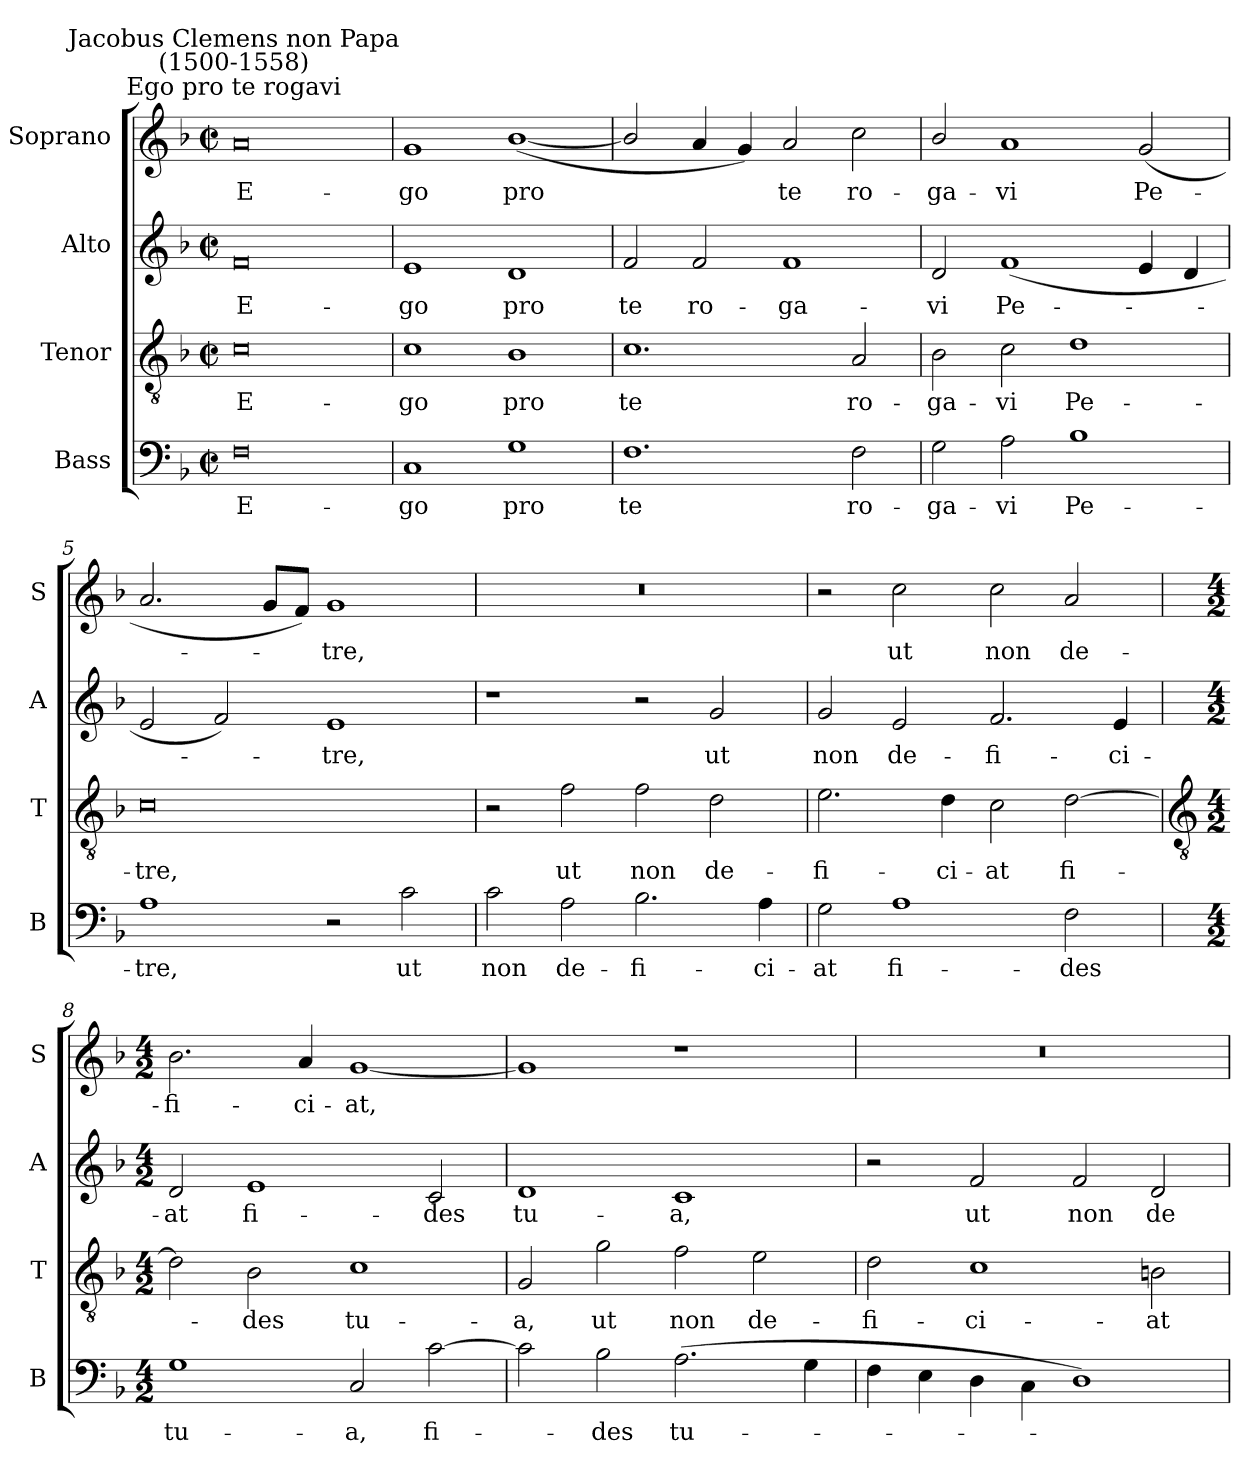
**kern	**text	**kern	**text	**kern	**text	**kern	**text
*part4	*part4	*part3	*part3	*part2	*part2	*part1	*part1
*staff4	*staff4	*staff3	*staff3	*staff2	*staff2	*staff1	*staff1
*I"Bass	*	*I"Tenor	*	*I"Alto	*	*I"Soprano	*
*I'B	*	*I'T	*	*I'A	*	*I'S	*
*clefF4	*	*clefGv2	*	*clefG2	*	*clefG2	*
*k[b-]	*	*k[b-]	*	*k[b-]	*	*k[b-]	*
*F:	*	*F:	*	*F:	*	*F:	*
*M4/2	*	*M4/2	*	*M4/2	*	*M4/2	*
*met(c|)	*	*met(c|)	*	*met(c|)	*	*met(c|)	*
=1	=1	=1	=1	=1	=1	=1	=1
!	!	!	!	!	!	!LO:TX:a:cj:t=Ego pro te rogavi	!
!	!	!	!	!	!	!LO:TX:a:cj:t=Jacobus Clemens non Papa\n(1500-1558)	!
!	!LO:LY:b	!	!LO:LY:b	!	!LO:LY:b	!	!LO:LY:b
0F	E-	0c	E-	0f	E-	0a	E-
=2	=2	=2	=2	=2	=2	=2	=2
!	!LO:LY:b	!	!LO:LY:b	!	!LO:LY:b	!	!LO:LY:b
1C	-go	1c	-go	1e	-go	1g	-go
!	!LO:LY:b	!	!LO:LY:b	!	!LO:LY:b	!	!LO:LY:b
1G	pro	1B-	pro	1d	pro	(<[1b-/	pro
=3	=3	=3	=3	=3	=3	=3	=3
!	!LO:LY:b	!	!LO:LY:b	!	!LO:LY:b	!	!
1.F	te	1.c	te	2f	te	2b-/]	.
!	!	!	!	!	!LO:LY:b	!	!
.	.	.	.	2f	ro-	4a	.
.	.	.	.	.	.	4g)	.
!	!	!	!	!	!LO:LY:b	!	!LO:LY:b
.	.	.	.	1f	-ga-	2a	te
!	!LO:LY:b	!	!LO:LY:b	!	!	!	!LO:LY:b
2F	ro-	2A	ro-	.	.	2cc	ro-
=4	=4	=4	=4	=4	=4	=4	=4
!	!LO:LY:b	!	!LO:LY:b	!	!LO:LY:b	!	!LO:LY:b
2G	-ga-	2B-	-ga-	2d	-vi	2b-/	-ga-
!	!LO:LY:b	!	!LO:LY:b	!	!LO:LY:b	!	!LO:LY:b
2A	-vi	2c	-vi	(<1f	Pe-	1a	-vi
!	!LO:LY:b	!	!LO:LY:b	!	!	!	!
1B-	Pe-	1d	Pe-	.	.	.	.
!	!	!	!	!	!	!	!LO:LY:b
.	.	.	.	4e	.	(<2g	Pe-
.	.	.	.	4d	.	.	.
=5	=5	=5	=5	=5	=5	=5	=5
!	!LO:LY:b	!	!LO:LY:b	!	!	!	!
1A	-tre,	0c	-tre,	2e	.	2.a	.
.	.	.	.	2f)	.	.	.
.	.	.	.	.	.	8gL	.
.	.	.	.	.	.	8fJ)	.
!	!	!	!	!	!LO:LY:b	!	!LO:LY:b
2r	.	.	.	1e	tre,	1g	tre,
!	!LO:LY:b	!	!	!	!	!	!
2c	ut	.	.	.	.	.	.
=6	=6	=6	=6	=6	=6	=6	=6
!	!LO:LY:b	!	!	!	!	!	!
2c	non	2r	.	1r	.	0r	.
!	!LO:LY:b	!	!LO:LY:b	!	!	!	!
2A	de-	2f	ut	.	.	.	.
!	!LO:LY:b	!	!LO:LY:b	!	!	!	!
2.B-	-fi-	2f	non	2r	.	.	.
!	!	!	!LO:LY:b	!	!LO:LY:b	!	!
.	.	2d	de-	2g	ut	.	.
!	!LO:LY:b	!	!	!	!	!	!
4A	-ci-	.	.	.	.	.	.
=7	=7	=7	=7	=7	=7	=7	=7
!	!LO:LY:b	!	!LO:LY:b	!	!LO:LY:b	!	!
2G	-at	2.e	-fi-	2g	non	2r	.
!	!LO:LY:b	!	!	!	!LO:LY:b	!	!LO:LY:b
1A	fi-	.	.	2e	de-	2cc	ut
!	!	!	!LO:LY:b	!	!	!	!
.	.	4d	-ci-	.	.	.	.
!	!	!	!LO:LY:b	!	!LO:LY:b	!	!LO:LY:b
.	.	2c	-at	2.f	-fi-	2cc	non
!	!LO:LY:b	!	!LO:LY:b	!	!	!	!LO:LY:b
2F	-des	[2d	fi-	.	.	2a	de-
!	!	!	!	!	!LO:LY:b	!	!
.	.	.	.	4e	-ci-	.	.
!!LO:LB:g=z
=8	=8	=8	=8	=8	=8	=8	=8
*	*	*clefGv2	*	*	*	*	*
*M4/2	*	*M4/2	*	*M4/2	*	*M4/2	*
!	!LO:LY:b	!	!	!	!LO:LY:b	!	!LO:LY:b
1G	tu-	2d]	.	2d	-at	2.b-	-fi-
!	!	!	!LO:LY:b	!	!LO:LY:b	!	!
.	.	2B-	des	1e	fi-	.	.
!	!	!	!	!	!	!	!LO:LY:b
.	.	.	.	.	.	4a	-ci-
!	!LO:LY:b	!	!LO:LY:b	!	!	!	!LO:LY:b
2C	-a,	1c	tu-	.	.	[1g	-at,
!	!LO:LY:b	!	!	!	!LO:LY:b	!	!
[2c	fi-	.	.	2c	-des	.	.
=9	=9	=9	=9	=9	=9	=9	=9
!	!	!	!LO:LY:b	!	!LO:LY:b	!	!
2c]	.	2G	-a,	1d	tu-	1g]	.
!	!LO:LY:b	!	!LO:LY:b	!	!	!	!
2B-	des	2g	ut	.	.	.	.
!	!LO:LY:b	!	!LO:LY:b	!	!LO:LY:b	!	!
(>2.A	tu-	2f	non	1c	-a,	1r	.
!	!	!	!LO:LY:b	!	!	!	!
.	.	2e	de-	.	.	.	.
4G	.	.	.	.	.	.	.
=10	=10	=10	=10	=10	=10	=10	=10
!	!	!	!LO:LY:b	!	!	!	!
4F	.	2d	-fi-	2r	.	0r	.
4E	.	.	.	.	.	.	.
!	!	!	!LO:LY:b	!	!LO:LY:b	!	!
4D	.	1c	-ci-	2f	ut	.	.
4C\	.	.	.	.	.	.	.
!	!	!	!	!	!LO:LY:b	!	!
1D)	.	.	.	2f	non	.	.
!	!	!	!LO:LY:b	!	!LO:LY:b	!	!
.	.	2Bn	-at	2d	de-	.	.
=	=	=	=	=	=	=	=
*-	*-	*-	*-	*-	*-	*-	*-
